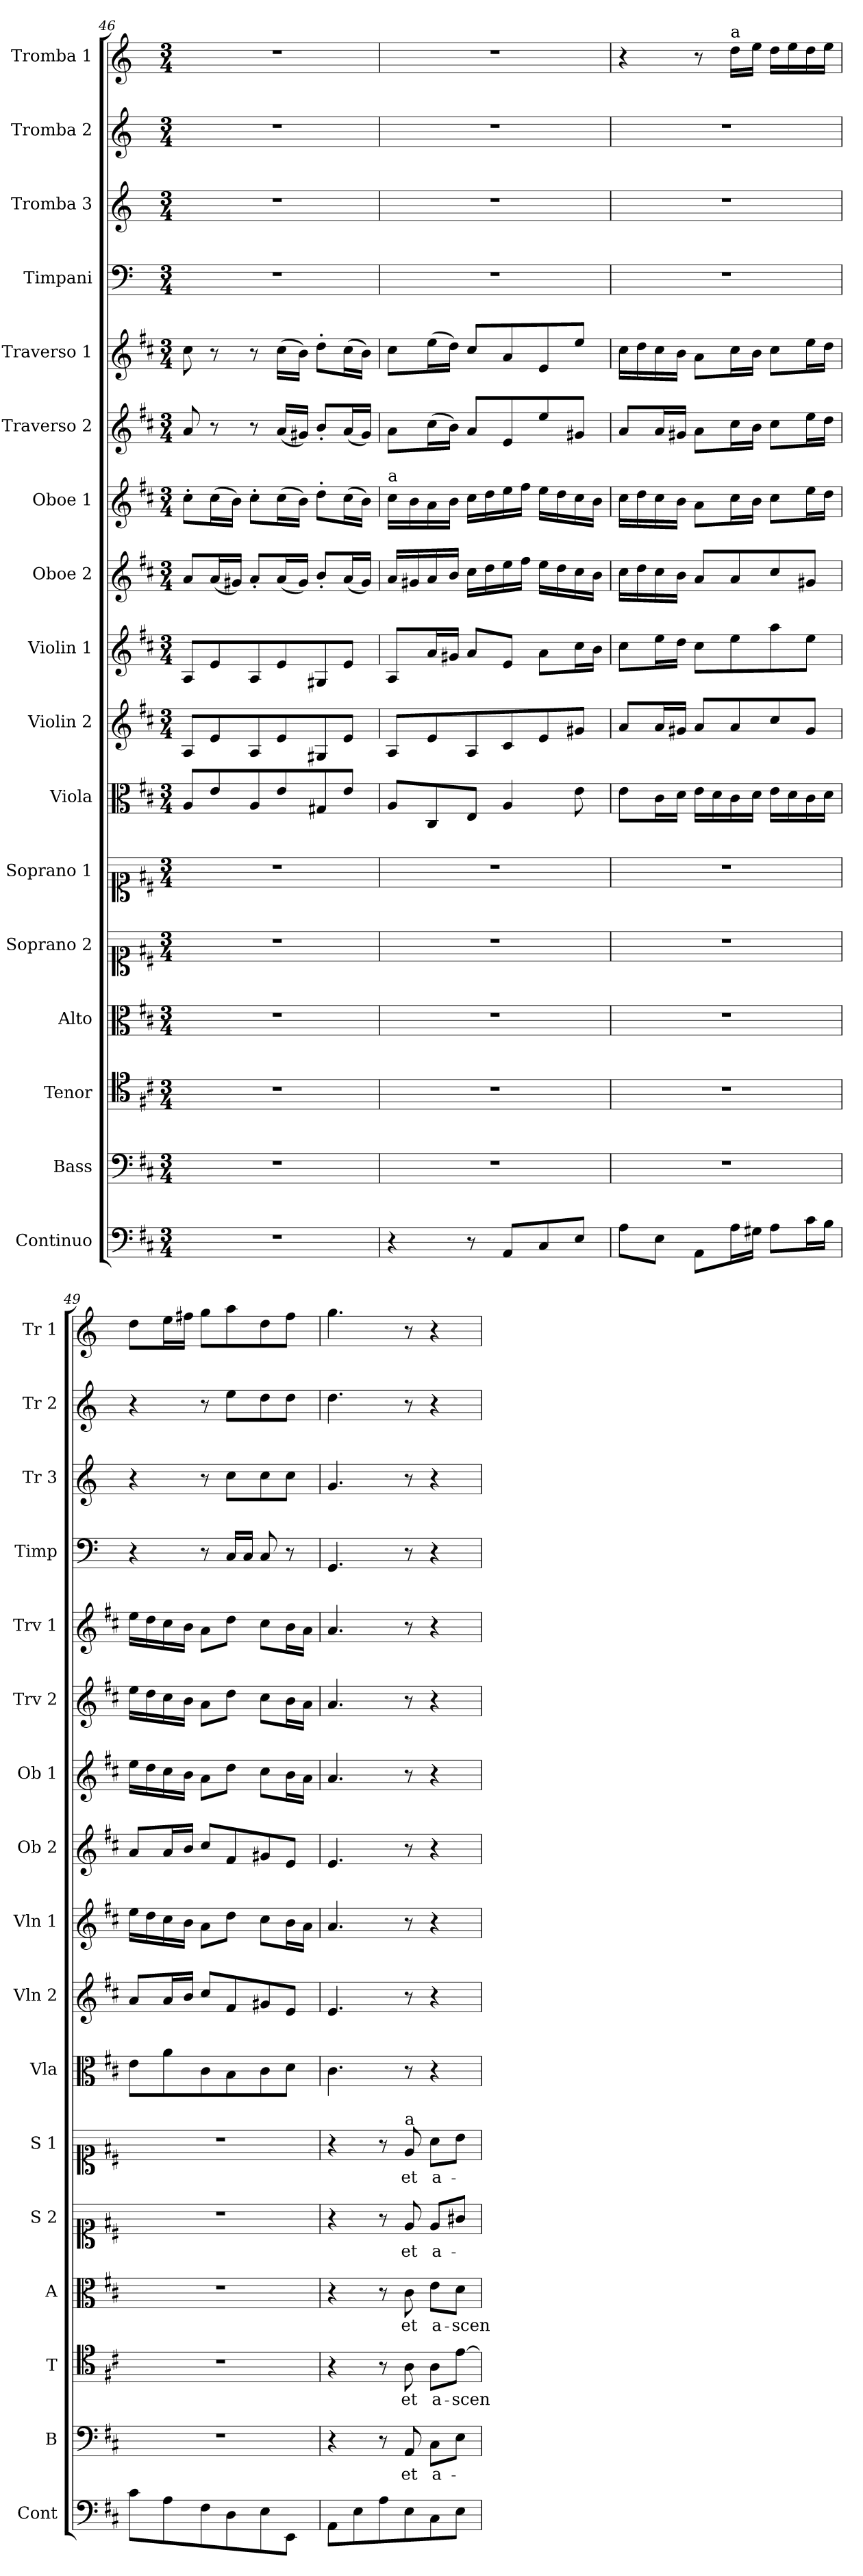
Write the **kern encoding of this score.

**kern	**kern	**text	**kern	**text	**kern	**text	**kern	**text	**kern	**text	**kern	**kern	**kern	**kern	**kern	**kern	**kern	**kern	**kern	**kern	**kern
*part17	*part16	*part16	*part15	*part15	*part14	*part14	*part13	*part13	*part12	*part12	*part11	*part10	*part9	*part8	*part7	*part6	*part5	*part4	*part3	*part2	*part1
*staff17	*staff16	*staff16	*staff15	*staff15	*staff14	*staff14	*staff13	*staff13	*staff12	*staff12	*staff11	*staff10	*staff9	*staff8	*staff7	*staff6	*staff5	*staff4	*staff3	*staff2	*staff1
*I"Continuo	*I"Bass	*	*I"Tenor	*	*I"Alto	*	*I"Soprano 2	*	*I"Soprano 1	*	*I"Viola	*I"Violin 2	*I"Violin 1	*I"Oboe 2	*I"Oboe 1	*I"Traverso 2	*I"Traverso 1	*I"Timpani	*I"Tromba 3	*I"Tromba 2	*I"Tromba 1
*I'Cont	*I'B	*	*I'T	*	*I'A	*	*I'S 2	*	*I'S 1	*	*I'Vla	*I'Vln 2	*I'Vln 1	*I'Ob 2	*I'Ob 1	*I'Trv 2	*I'Trv 1	*I'Timp	*I'Tr 3	*I'Tr 2	*I'Tr 1
*clefF4	*clefF4	*	*clefC4	*	*clefC3	*	*clefC1	*	*clefC1	*	*clefC3	*clefG2	*clefG2	*clefG2	*clefG2	*clefG2	*clefG2	*clefF4	*clefG2	*clefG2	*clefG2
*	*	*	*	*	*	*	*	*	*	*	*	*	*	*	*	*	*	*ITrd-1c-2	*ITrd-1c-2	*ITrd-1c-2	*ITrd-1c-2
*k[f#c#]	*k[f#c#]	*	*k[f#c#]	*	*k[f#c#]	*	*k[f#c#]	*	*k[f#c#]	*	*k[f#c#]	*k[f#c#]	*k[f#c#]	*k[f#c#]	*k[f#c#]	*k[f#c#]	*k[f#c#]	*k[f#c#]	*k[f#c#]	*k[f#c#]	*k[f#c#]
*M3/4	*M3/4	*	*M3/4	*	*M3/4	*	*M3/4	*	*M3/4	*	*M3/4	*M3/4	*M3/4	*M3/4	*M3/4	*M3/4	*M3/4	*M3/4	*M3/4	*M3/4	*M3/4
=46	=46	=46	=46	=46	=46	=46	=46	=46	=46	=46	=46	=46	=46	=46	=46	=46	=46	=46	=46	=46	=46
2.r	2.r	.	2.r	.	2.r	.	2.r	.	2.r	.	8A/L	8A/L	8A/L	8a/L	8cc#'\L	8a/	8cc#\	2.r	2.r	2.r	2.r
.	.	.	.	.	.	.	.	.	.	.	8e/	8e/	8e/	(16a/L	(16cc#\L	8r	8r	.	.	.	.
.	.	.	.	.	.	.	.	.	.	.	.	.	.	16g#X/JJ)	16b\JJ)	.	.	.	.	.	.
.	.	.	.	.	.	.	.	.	.	.	8A/	8A/	8A/	8a'/L	8cc#'\L	8r	8r	.	.	.	.
.	.	.	.	.	.	.	.	.	.	.	8e/	8e/	8e/	(16a/L	(16cc#\L	(16a/LL	(16cc#\LL	.	.	.	.
.	.	.	.	.	.	.	.	.	.	.	.	.	.	16g#/JJ)	16b\JJ)	16g#X/JJ)	16b\JJ)	.	.	.	.
.	.	.	.	.	.	.	.	.	.	.	8G#X/	8G#X/	8G#X/	8b'/L	8dd'\L	8b'/L	8dd'\L	.	.	.	.
.	.	.	.	.	.	.	.	.	.	.	8e/J	8e/J	8e/J	(16a/L	(16cc#\L	(16a/L	(16cc#\L	.	.	.	.
.	.	.	.	.	.	.	.	.	.	.	.	.	.	16g#/JJ)	16b\JJ)	16g#/JJ)	16b\JJ)	.	.	.	.
=47	=47	=47	=47	=47	=47	=47	=47	=47	=47	=47	=47	=47	=47	=47	=47	=47	=47	=47	=47	=47	=47
!	!	!	!	!	!	!	!	!	!	!	!	!	!	!	!LO:TX:a:t=a	!	!	!	!	!	!
4r	2.r	.	2.r	.	2.r	.	2.r	.	2.r	.	8A/L	8A/L	8A/L	16a/LL	16cc#\LL	8a\L	8cc#\L	2.r	2.r	2.r	2.r
.	.	.	.	.	.	.	.	.	.	.	.	.	.	16g#X/	16b\	.	.	.	.	.	.
.	.	.	.	.	.	.	.	.	.	.	8C#/	8e/	16a/L	16a/	16a\	(16cc#\L	(16ee\L	.	.	.	.
.	.	.	.	.	.	.	.	.	.	.	.	.	16g#X/JJ	16b/JJ	16b\JJ	16b\JJ)	16dd\JJ)	.	.	.	.
8r	.	.	.	.	.	.	.	.	.	.	8E/J	8A/	8a/L	16cc#\LL	16cc#\LL	8a/L	8cc#/L	.	.	.	.
.	.	.	.	.	.	.	.	.	.	.	.	.	.	16dd\	16dd\	.	.	.	.	.	.
8AA/L	.	.	.	.	.	.	.	.	.	.	4A/	8c#/	8e/J	16ee\	16ee\	8e/	8a/	.	.	.	.
.	.	.	.	.	.	.	.	.	.	.	.	.	.	16ff#\JJ	16ff#\JJ	.	.	.	.	.	.
8C#/	.	.	.	.	.	.	.	.	.	.	.	8e/	8a\L	16ee\LL	16ee\LL	8ee/	8e/	.	.	.	.
.	.	.	.	.	.	.	.	.	.	.	.	.	.	16dd\	16dd\	.	.	.	.	.	.
8E/J	.	.	.	.	.	.	.	.	.	.	8e\	8g#X/J	16cc#\L	16cc#\	16cc#\	8g#X/J	8ee/J	.	.	.	.
.	.	.	.	.	.	.	.	.	.	.	.	.	16b\JJ	16b\JJ	16b\JJ	.	.	.	.	.	.
=48	=48	=48	=48	=48	=48	=48	=48	=48	=48	=48	=48	=48	=48	=48	=48	=48	=48	=48	=48	=48	=48
8A\L	2.r	.	2.r	.	2.r	.	2.r	.	2.r	.	8e\L	8a/L	8cc#\L	16cc#\LL	16cc#\LL	8a/L	16cc#\LL	2.r	2.r	2.r	4r
.	.	.	.	.	.	.	.	.	.	.	.	.	.	16dd\	16dd\	.	16dd\	.	.	.	.
8E\J	.	.	.	.	.	.	.	.	.	.	16c#\L	16a/L	16ee\L	16cc#\	16cc#\	16a/L	16cc#\	.	.	.	.
.	.	.	.	.	.	.	.	.	.	.	16d\JJ	16g#X/JJ	16dd\JJ	16b\JJ	16b\JJ	16g#X/JJ	16b\JJ	.	.	.	.
8AA\L	.	.	.	.	.	.	.	.	.	.	16e\LL	8a/L	8cc#\L	8a/L	8a\L	8a\L	8a\L	.	.	.	8r
.	.	.	.	.	.	.	.	.	.	.	16d\	.	.	.	.	.	.	.	.	.	.
!	!	!	!	!	!	!	!	!	!	!	!	!	!	!	!	!	!	!	!	!	!LO:TX:a:t=a
16A\L	.	.	.	.	.	.	.	.	.	.	16c#\	8a/	8ee\	8a/	16cc#\L	16cc#\L	16cc#\L	.	.	.	16ee\LL
16G#X\JJ	.	.	.	.	.	.	.	.	.	.	16d\JJ	.	.	.	16b\JJ	16b\JJ	16b\JJ	.	.	.	16ff#\JJ
8A\L	.	.	.	.	.	.	.	.	.	.	16e\LL	8cc#/	8aa\	8cc#/	8cc#\L	8cc#\L	8cc#\L	.	.	.	16ee\LL
.	.	.	.	.	.	.	.	.	.	.	16d\	.	.	.	.	.	.	.	.	.	16ff#\
16c#\L	.	.	.	.	.	.	.	.	.	.	16c#\	8g#/J	8ee\J	8g#X/J	16ee\L	16ee\L	16ee\L	.	.	.	16ee\
16B\JJ	.	.	.	.	.	.	.	.	.	.	16d\JJ	.	.	.	16dd\JJ	16dd\JJ	16dd\JJ	.	.	.	16ff#\JJ
=49	=49	=49	=49	=49	=49	=49	=49	=49	=49	=49	=49	=49	=49	=49	=49	=49	=49	=49	=49	=49	=49
8c#\L	2.r	.	2.r	.	2.r	.	2.r	.	2.r	.	8e\L	8a/L	16ee\LL	8a/L	16ee\LL	16ee\LL	16ee\LL	4r	4r	4r	8ee\L
.	.	.	.	.	.	.	.	.	.	.	.	.	16dd\	.	16dd\	16dd\	16dd\	.	.	.	.
8A\	.	.	.	.	.	.	.	.	.	.	8a\	16a/L	16cc#\	16a/L	16cc#\	16cc#\	16cc#\	.	.	.	16ff#\L
.	.	.	.	.	.	.	.	.	.	.	.	16b/JJ	16b\JJ	16b/JJ	16b\JJ	16b\JJ	16b\JJ	.	.	.	16gg#X\JJ
8F#\	.	.	.	.	.	.	.	.	.	.	8c#\	8cc#/L	8a\L	8cc#/L	8a\L	8a\L	8a\L	8r	8r	8r	8aa\L
8D\	.	.	.	.	.	.	.	.	.	.	8B\	8f#/	8dd\J	8f#/	8dd\J	8dd\J	8dd\J	16D/LL	8dd\L	8ff#\L	8bb\
.	.	.	.	.	.	.	.	.	.	.	.	.	.	.	.	.	.	16D/JJ	.	.	.
8E\	.	.	.	.	.	.	.	.	.	.	8c#\	8g#X/	8cc#\L	8g#X/	8cc#\L	8cc#\L	8cc#\L	8D/	8dd\	8ee\	8ee\
8EE\J	.	.	.	.	.	.	.	.	.	.	8d\J	8e/J	16b\L	8e/J	16b\L	16b\L	16b\L	8r	8dd\J	8ee\J	8gg#\J
.	.	.	.	.	.	.	.	.	.	.	.	.	16a\JJ	.	16a\JJ	16a\JJ	16a\JJ	.	.	.	.
!!LO:PB:g=z
=50	=50	=50	=50	=50	=50	=50	=50	=50	=50	=50	=50	=50	=50	=50	=50	=50	=50	=50	=50	=50	=50
8AA\L	4r	.	4r	.	4r	.	4r	.	4r	.	4.c#\	4.e/	4.a/	4.e/	4.a/	4.a/	4.a/	4.AA/	4.a/	4.ee\	4.aa\
8E\	.	.	.	.	.	.	.	.	.	.	.	.	.	.	.	.	.	.	.	.	.
8A\	8r	.	8r	.	8r	.	8r	.	8r	.	.	.	.	.	.	.	.	.	.	.	.
!	!	!	!	!	!	!	!	!	!LO:TX:a:t=a	!	!	!	!	!	!	!	!	!	!	!	!
!	!	!LO:LY:b	!	!LO:LY:b	!	!LO:LY:b	!	!LO:LY:b	!	!LO:LY:b	!	!	!	!	!	!	!	!	!	!	!
8E\	8AA/	et	8A\	et	8c#\	et	8e/	et	8e/	et	8r	8r	8r	8r	8r	8r	8r	8r	8r	8r	8r
!	!	!LO:LY:b	!	!LO:LY:b	!	!LO:LY:b	!	!LO:LY:b	!	!LO:LY:b	!	!	!	!	!	!	!	!	!	!	!
8C#\	8C#\L	a-	8A\L	a-	8e\L	a-	8e/L	a-	8a\L	a-	4r	4r	4r	4r	4r	4r	4r	4r	4r	4r	4r
!	!	!	!	!LO:LY:b	!	!LO:LY:b	!	!	!	!	!	!	!	!	!	!	!	!	!	!	!
8E\J	8E\J	.	[8e\J	-scen-	8d\J	-scen-	8g#X/J	.	8b\J	.	.	.	.	.	.	.	.	.	.	.	.
=	=	=	=	=	=	=	=	=	=	=	=	=	=	=	=	=	=	=	=	=	=
*-	*-	*-	*-	*-	*-	*-	*-	*-	*-	*-	*-	*-	*-	*-	*-	*-	*-	*-	*-	*-	*-
